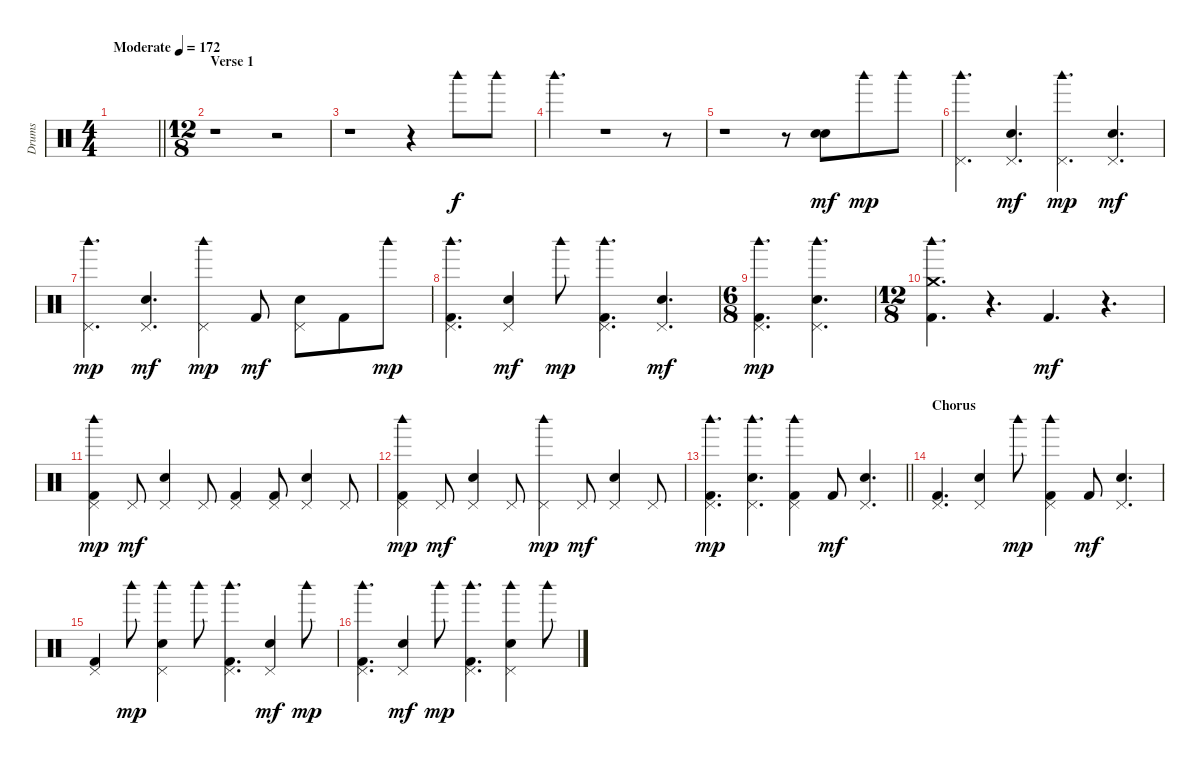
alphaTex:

\track ("Drums" "Drums") {instrument percussion}
\staff {score}
\articulation defaults
\ts (4 4)
\tempo (172 "Moderate")
\clef neutral
\barLineRight lightlight
\ks c
|
\ts (12 8)
\section ("" "Verse 1")
r.1 r.2 |
r.1 r.4 "Woodblock high (hit)".8 "Woodblock high (hit)".8 |
"Woodblock high (hit)".4{d} r.1 r.8 |
r.1 r.8 ("Electric Snare (hit)" "Electric Snare (hit)").8{dy mf} "Woodblock high (hit)".8{dy mp} "Woodblock high (hit)".8 |
("Pedal Hi-Hat (hit)" "Woodblock high (hit)").4{d} ("Electric Snare (hit)" "Pedal Hi-Hat (hit)").4{d dy mf} ("Pedal Hi-Hat (hit)" "Woodblock high (hit)").4{d dy mp} ("Electric Snare (hit)" "Pedal Hi-Hat (hit)").4{d dy mf} |
("Pedal Hi-Hat (hit)" "Woodblock high (hit)").4{d dy mp} ("Electric Snare (hit)" "Pedal Hi-Hat (hit)").4{d dy mf} ("Pedal Hi-Hat (hit)" "Woodblock high (hit)").4{dy mp} "Kick (hit) 2".8{dy mf} ("Electric Snare (hit)" "Pedal Hi-Hat (hit)").8 "Kick (hit) 2".8 "Woodblock high (hit)".8{dy mp} |
("Kick (hit) 2" "Pedal Hi-Hat (hit)" "Woodblock high (hit)").4{d} ("Electric Snare (hit)" "Pedal Hi-Hat (hit)").4{dy mf} "Woodblock high (hit)".8{dy mp} ("Kick (hit) 2" "Pedal Hi-Hat (hit)" "Woodblock high (hit)").4{d} ("Electric Snare (hit)" "Pedal Hi-Hat (hit)").4{d dy mf} |
\ts (6 8)
("Kick (hit) 2" "Pedal Hi-Hat (hit)" "Woodblock high (hit)").4{d dy mp} ("Electric Snare (hit)" "Pedal Hi-Hat (hit)" "Woodblock high (hit)").4{d} |
\ts (12 8)
("Kick (hit) 2" "Crash medium (hit)" "Woodblock high (hit)").4{d} r.4{d} "Kick (hit) 2".4{d dy mf} r.4{d} |
("Kick (hit) 2" "Pedal Hi-Hat (hit)" "Woodblock high (hit)").4{dy mp} "Pedal Hi-Hat (hit)".8{dy mf} ("Electric Snare (hit)" "Pedal Hi-Hat (hit)").4 "Pedal Hi-Hat (hit)".8 ("Kick (hit) 2" "Pedal Hi-Hat (hit)").4 ("Kick (hit) 2" "Pedal Hi-Hat (hit)").8 ("Electric Snare (hit)" "Pedal Hi-Hat (hit)").4 "Pedal Hi-Hat (hit)".8 |
("Kick (hit) 2" "Pedal Hi-Hat (hit)" "Woodblock high (hit)").4{dy mp} "Pedal Hi-Hat (hit)".8{dy mf} ("Electric Snare (hit)" "Pedal Hi-Hat (hit)").4 "Pedal Hi-Hat (hit)".8 ("Pedal Hi-Hat (hit)" "Woodblock high (hit)").4{dy mp} "Pedal Hi-Hat (hit)".8{dy mf} ("Electric Snare (hit)" "Pedal Hi-Hat (hit)").4 "Pedal Hi-Hat (hit)".8 |
\barLineRight lightlight
("Kick (hit) 2" "Pedal Hi-Hat (hit)" "Woodblock high (hit)").4{d dy mp} ("Electric Snare (hit)" "Pedal Hi-Hat (hit)" "Woodblock high (hit)").4{d} ("Kick (hit) 2" "Pedal Hi-Hat (hit)" "Woodblock high (hit)").4 "Kick (hit) 2".8{dy mf} ("Electric Snare (hit)" "Pedal Hi-Hat (hit)").4{d} |
\section ("" "Chorus")
("Kick (hit) 2" "Pedal Hi-Hat (hit)").4{d} ("Electric Snare (hit)" "Pedal Hi-Hat (hit)").4 "Woodblock high (hit)".8{dy mp} ("Kick (hit) 2" "Pedal Hi-Hat (hit)" "Woodblock high (hit)").4 "Kick (hit) 2".8{dy mf} ("Electric Snare (hit)" "Pedal Hi-Hat (hit)").4{d} |
("Kick (hit) 2" "Pedal Hi-Hat (hit)").4 "Woodblock high (hit)".8{dy mp} ("Electric Snare (hit)" "Pedal Hi-Hat (hit)" "Woodblock high (hit)").4 "Woodblock high (hit)".8 ("Kick (hit) 2" "Pedal Hi-Hat (hit)" "Woodblock high (hit)").4{d} ("Electric Snare (hit)" "Pedal Hi-Hat (hit)").4{dy mf} "Woodblock high (hit)".8{dy mp} |
("Kick (hit) 2" "Pedal Hi-Hat (hit)" "Woodblock high (hit)").4{d} ("Electric Snare (hit)" "Pedal Hi-Hat (hit)").4{dy mf} "Woodblock high (hit)".8{dy mp} ("Kick (hit) 2" "Pedal Hi-Hat (hit)" "Woodblock high (hit)").4{d} ("Electric Snare (hit)" "Pedal Hi-Hat (hit)" "Woodblock high (hit)").4 "Woodblock high (hit)".8
